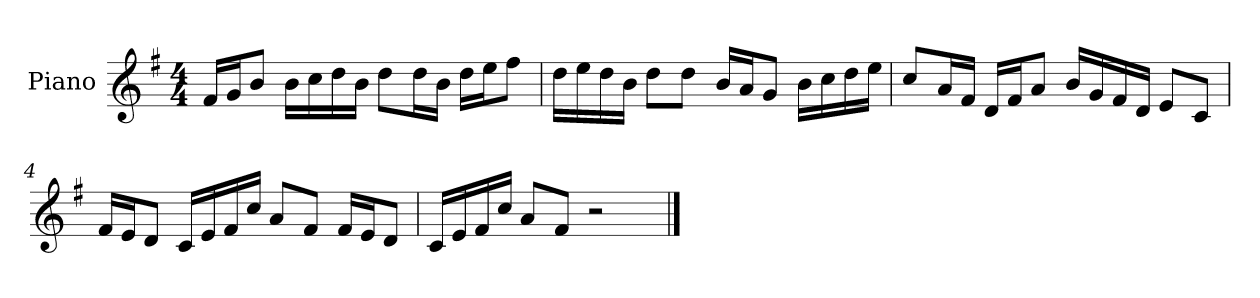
**kern
*part1
*staff1
*I"Piano
*I'P-no
*clefG2
*k[f#]
*M4/4
*MM90
=1
16f#/LL
16g/J
8b/J
16b\LL
16cc\
16dd\
16b\JJ
8dd\L
16dd\L
16b\JJ
16dd\LL
16ee\J
8ff#\J
=2
16dd\LL
16ee\
16dd\
16b\JJ
8dd\L
8dd\J
16b/LL
16a/J
8g/J
16b\LL
16cc\
16dd\
16ee\JJ
=3
8cc/L
16a/L
16f#/JJ
16d/LL
16f#/J
8a/J
16b/LL
16g/
16f#/
16d/JJ
8e/L
8c/J
!!LO:LB:g=z
=4
16f#/LL
16e/J
8d/J
16c/LL
16e/
16f#/
16cc/JJ
8a/L
8f#/J
16f#/LL
16e/J
8d/J
=5
16c/LL
16e/
16f#/
16cc/JJ
8a/L
8f#/J
2r
==
*-
